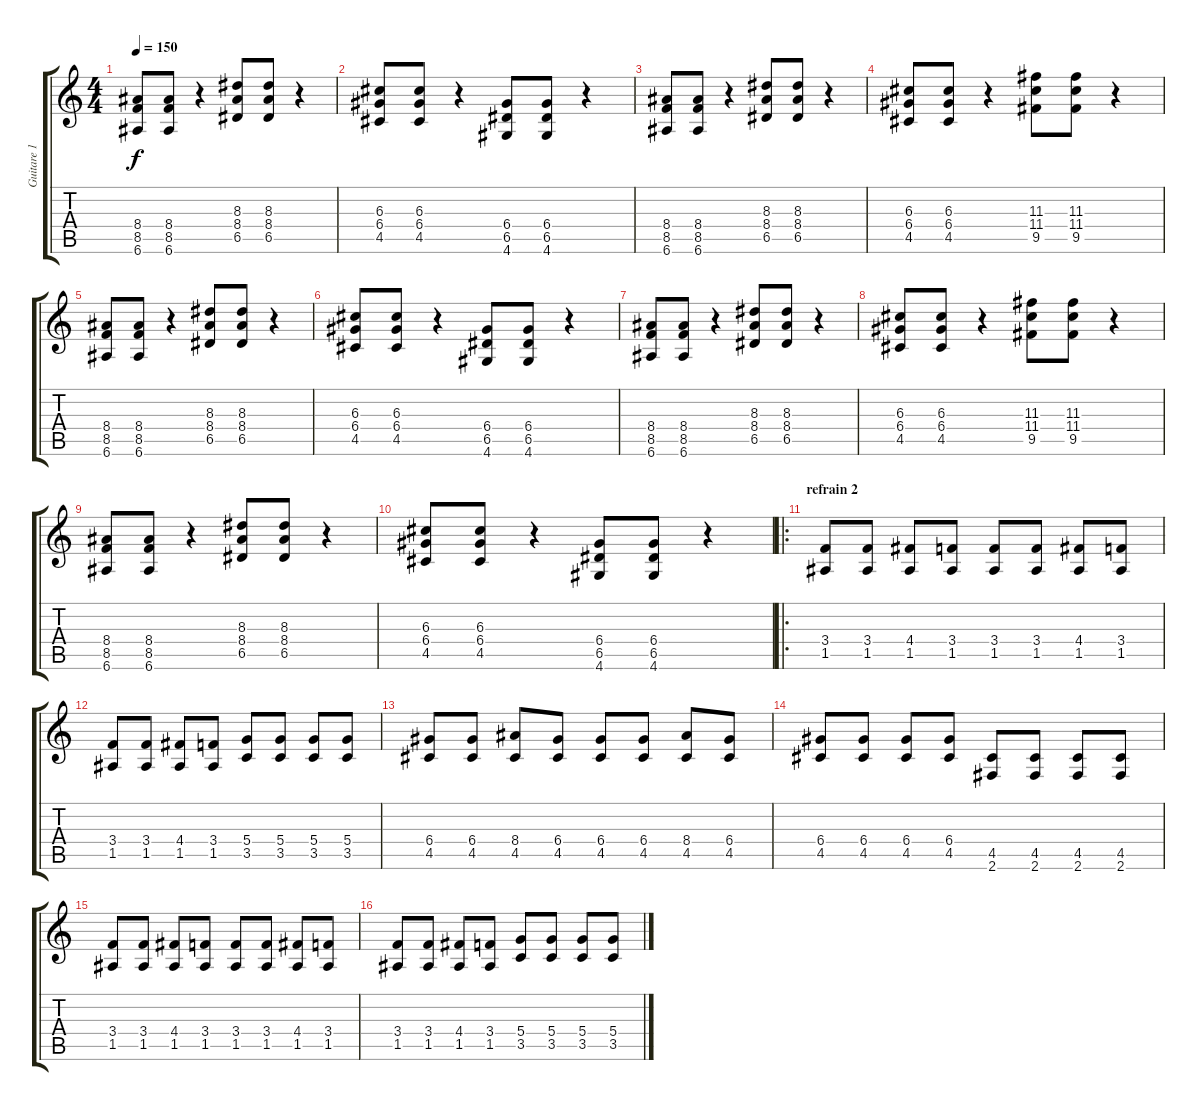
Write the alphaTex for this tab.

\track ("Guitare 1" "Guitare 1") {instrument overdrivenguitar}
\staff {score tabs}
\tuning (E4 B3 G3 D3 A2 E2) {hide}
\ts (4 4)
\tempo 150
\clef g2
\ks c
(8.4 8.5 6.6).8{dy f} (8.4 8.5 6.6).8 r.4 (8.3 8.4 6.5).8 (8.3 8.4 6.5).8 r.4 |
(6.3 6.4 4.5).8 (6.3 6.4 4.5).8 r.4 (6.4 6.5 4.6).8 (6.4 6.5 4.6).8 r.4 |
(8.4 8.5 6.6).8 (8.4 8.5 6.6).8 r.4 (8.3 8.4 6.5).8 (8.3 8.4 6.5).8 r.4 |
(6.3 6.4 4.5).8 (6.3 6.4 4.5).8 r.4 (11.3 11.4 9.5).8 (11.3 11.4 9.5).8 r.4 |
(8.4 8.5 6.6).8 (8.4 8.5 6.6).8 r.4 (8.3 8.4 6.5).8 (8.3 8.4 6.5).8 r.4 |
(6.3 6.4 4.5).8 (6.3 6.4 4.5).8 r.4 (6.4 6.5 4.6).8 (6.4 6.5 4.6).8 r.4 |
(8.4 8.5 6.6).8 (8.4 8.5 6.6).8 r.4 (8.3 8.4 6.5).8 (8.3 8.4 6.5).8 r.4 |
(6.3 6.4 4.5).8 (6.3 6.4 4.5).8 r.4 (11.3 11.4 9.5).8 (11.3 11.4 9.5).8 r.4 |
(8.4 8.5 6.6).8 (8.4 8.5 6.6).8 r.4 (8.3 8.4 6.5).8 (8.3 8.4 6.5).8 r.4 |
(6.3 6.4 4.5).8 (6.3 6.4 4.5).8 r.4 (6.4 6.5 4.6).8 (6.4 6.5 4.6).8 r.4 |
\ro
\section ("" "refrain 2")
(3.4 1.5).8 (3.4 1.5).8 (4.4 1.5).8 (3.4 1.5).8 (3.4 1.5).8 (3.4 1.5).8 (4.4 1.5).8 (3.4 1.5).8 |
(3.4 1.5).8 (3.4 1.5).8 (4.4 1.5).8 (3.4 1.5).8 (5.4 3.5).8 (5.4 3.5).8 (5.4 3.5).8 (5.4 3.5).8 |
(6.4 4.5).8 (6.4 4.5).8 (8.4 4.5).8 (6.4 4.5).8 (6.4 4.5).8 (6.4 4.5).8 (8.4 4.5).8 (6.4 4.5).8 |
(6.4 4.5).8 (6.4 4.5).8 (6.4 4.5).8 (6.4 4.5).8 (4.5 2.6).8 (4.5 2.6).8 (4.5 2.6).8 (4.5 2.6).8 |
(3.4 1.5).8 (3.4 1.5).8 (4.4 1.5).8 (3.4 1.5).8 (3.4 1.5).8 (3.4 1.5).8 (4.4 1.5).8 (3.4 1.5).8 |
(3.4 1.5).8 (3.4 1.5).8 (4.4 1.5).8 (3.4 1.5).8 (5.4 3.5).8 (5.4 3.5).8 (5.4 3.5).8 (5.4 3.5).8
